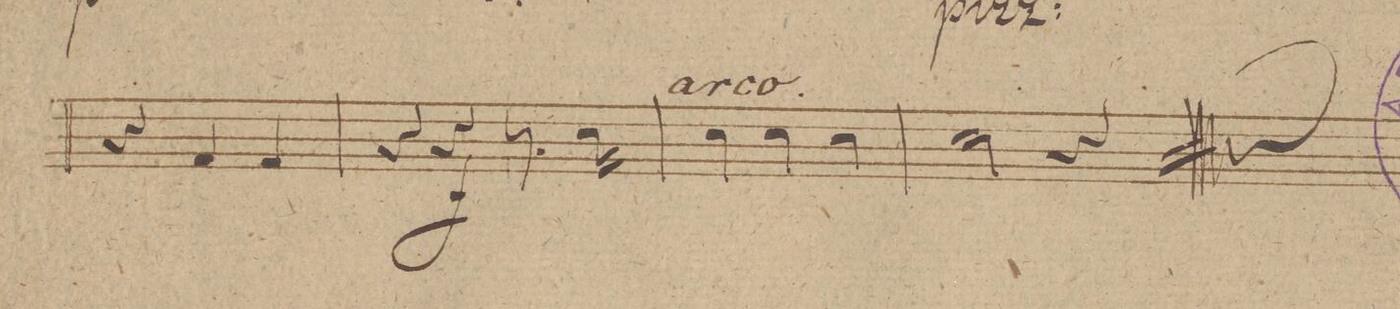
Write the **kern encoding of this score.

**kern
*I"Organo
*clefF4
*k[f#c#g#d#]
*M3/4
4r
4AA
4AA
=187
4r
4r
8.r
16E
=188
4E
4E
4E
=189
2E
4r
==
*-
